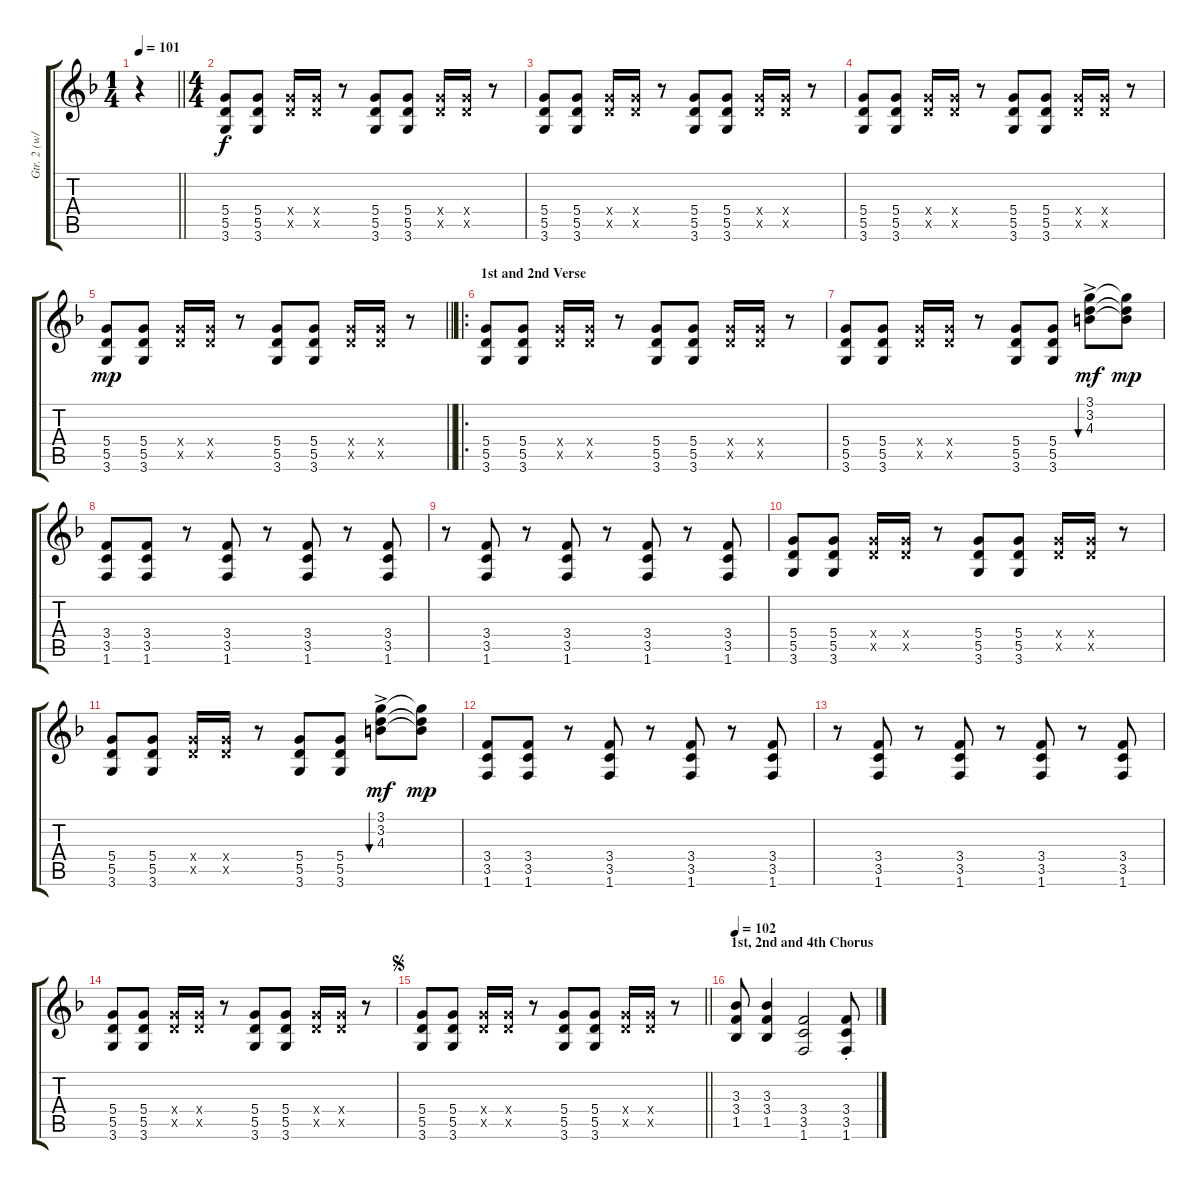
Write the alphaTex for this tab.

\track ("Gtr. 2 (w/ chorus)" "Gtr. 2 (w/") {instrument overdrivenguitar}
\staff {score tabs}
\tuning (E4 B3 G3 D3 A2 E2) {hide}
\ts (1 4)
\tempo 101
\clef g2
\barLineRight lightlight
\ks f
r.4{dy f instrument overdrivenguitar} |
\ts (4 4)
(5.4 5.5 3.6).8 (5.4 5.5 3.6).8 (5.4{x} 5.5{x}).16 (5.4{x} 5.5{x}).16 r.8 (5.4 5.5 3.6).8 (5.4 5.5 3.6).8 (5.4{x} 5.5{x}).16 (5.4{x} 5.5{x}).16 r.8 |
(5.4 5.5 3.6).8 (5.4 5.5 3.6).8 (5.4{x} 5.5{x}).16 (5.4{x} 5.5{x}).16 r.8 (5.4 5.5 3.6).8 (5.4 5.5 3.6).8 (5.4{x} 5.5{x}).16 (5.4{x} 5.5{x}).16 r.8 |
(5.4 5.5 3.6).8 (5.4 5.5 3.6).8 (5.4{x} 5.5{x}).16 (5.4{x} 5.5{x}).16 r.8 (5.4 5.5 3.6).8 (5.4 5.5 3.6).8 (5.4{x} 5.5{x}).16 (5.4{x} 5.5{x}).16 r.8 |
\barLineRight lightlight
(5.4 5.5 3.6).8{dy mp} (5.4 5.5 3.6).8 (5.4{x} 5.5{x}).16 (5.4{x} 5.5{x}).16 r.8 (5.4 5.5 3.6).8 (5.4 5.5 3.6).8 (5.4{x} 5.5{x}).16 (5.4{x} 5.5{x}).16 r.8 |
\ro
\section ("" "1st and 2nd Verse")
(5.4 5.5 3.6).8 (5.4 5.5 3.6).8 (5.4{x} 5.5{x}).16 (5.4{x} 5.5{x}).16 r.8 (5.4 5.5 3.6).8 (5.4 5.5 3.6).8 (5.4{x} 5.5{x}).16 (5.4{x} 5.5{x}).16 r.8 |
(5.4 5.5 3.6).8 (5.4 5.5 3.6).8 (5.4{x} 5.5{x}).16 (5.4{x} 5.5{x}).16 r.8 (5.4 5.5 3.6).8 (5.4 5.5 3.6).8 (3.1{ac} 3.2{ac} 4.3{ac}).8{bu 30 dy mf} (3.1{t} 3.2{t} 4.3{t}).8{dy mp} |
(3.4 3.5 1.6).8 (3.4 3.5 1.6).8 r.8 (3.4 3.5 1.6).8 r.8 (3.4 3.5 1.6).8 r.8 (3.4 3.5 1.6).8 |
r.8 (3.4 3.5 1.6).8 r.8 (3.4 3.5 1.6).8 r.8 (3.4 3.5 1.6).8 r.8 (3.4 3.5 1.6).8 |
(5.4 5.5 3.6).8 (5.4 5.5 3.6).8 (5.4{x} 5.5{x}).16 (5.4{x} 5.5{x}).16 r.8 (5.4 5.5 3.6).8 (5.4 5.5 3.6).8 (5.4{x} 5.5{x}).16 (5.4{x} 5.5{x}).16 r.8 |
(5.4 5.5 3.6).8 (5.4 5.5 3.6).8 (5.4{x} 5.5{x}).16 (5.4{x} 5.5{x}).16 r.8 (5.4 5.5 3.6).8 (5.4 5.5 3.6).8 (3.1{ac} 3.2{ac} 4.3{ac}).8{bu 30 dy mf} (3.1{t} 3.2{t} 4.3{t}).8{dy mp} |
(3.4 3.5 1.6).8 (3.4 3.5 1.6).8 r.8 (3.4 3.5 1.6).8 r.8 (3.4 3.5 1.6).8 r.8 (3.4 3.5 1.6).8 |
r.8 (3.4 3.5 1.6).8 r.8 (3.4 3.5 1.6).8 r.8 (3.4 3.5 1.6).8 r.8 (3.4 3.5 1.6).8 |
(5.4 5.5 3.6).8 (5.4 5.5 3.6).8 (5.4{x} 5.5{x}).16 (5.4{x} 5.5{x}).16 r.8 (5.4 5.5 3.6).8 (5.4 5.5 3.6).8 (5.4{x} 5.5{x}).16 (5.4{x} 5.5{x}).16 r.8 |
\jump segno
\barLineRight lightlight
(5.4 5.5 3.6).8 (5.4 5.5 3.6).8 (5.4{x} 5.5{x}).16 (5.4{x} 5.5{x}).16 r.8 (5.4 5.5 3.6).8 (5.4 5.5 3.6).8 (5.4{x} 5.5{x}).16 (5.4{x} 5.5{x}).16 r.8 |
\section ("" "1st, 2nd and 4th Chorus")
\tempo 102
(3.3 3.4 1.5).8 (3.3 3.4 1.5).4 (3.4 3.5 1.6).2 (3.4{st} 3.5{st} 1.6{st}).8
